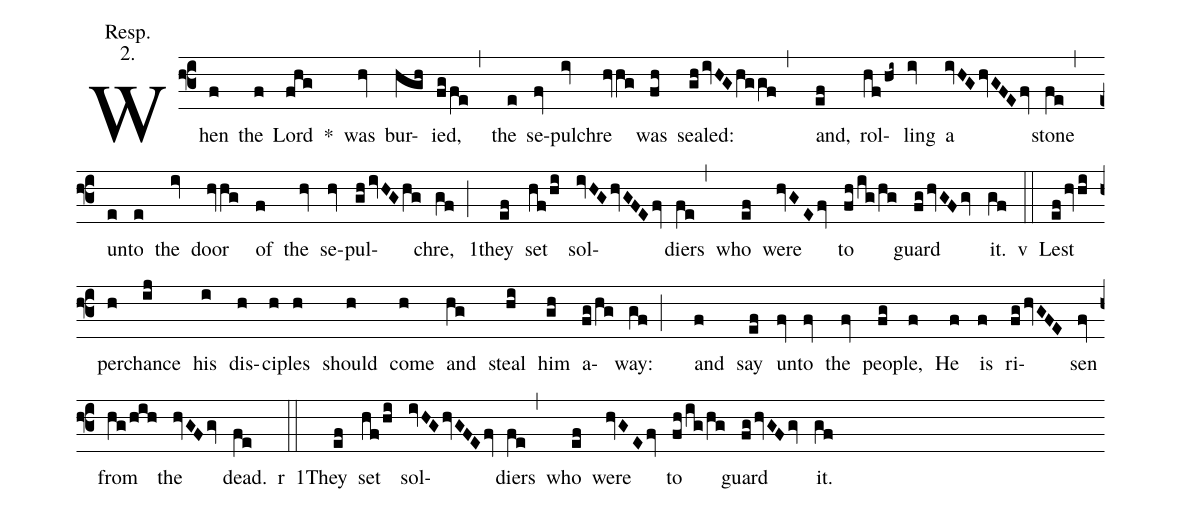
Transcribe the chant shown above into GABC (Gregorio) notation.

annotation: Resp.;
annotation: 2.;
%%
(f3) When(f) the(f) Lord(fhg) <sp>*</sp>() was(hv) bur(hgh)ied,(fg/fe,) the(e) se(fv)pul(iv)chre(hvhg) was(fh) sealed:(ghivHGhggf,) and,(ef) rol(hf/hi~)ling(iv) a(ivHGhvGFEfv) stone(fe,) un(e)to(e) the(iv) door(hvhg) of(f) the(hv) se(hv)pul(ghivHGhg)chre,(gf;) <sp>1</sp>they(ef) set(hf/hi) sol(ivHGhvGFEfv)diers(fe,) who(ef) were(hvGEfv) to(fh/ig/hg) guard(fghvGFgv) it.(gf)

<sp>v</sp>(::) Lest(efhvhi) per(h)chance(ij) his(i) dis(h)ci(h)ples(h) should(h) come(h) and(hg) steal(hi) him(gh) a(fg/hg)way:(gf;) and(f) say(ef) un(fv)to(fv) the(fv) peo(fg)ple,(f) He(f) is(f) ri(fghvGFE)sen(fv) from(hg/hih) the(hvGFgv) dead.(fe)

<sp>r</sp>(::) <sp>1</sp>They(ef) set(hf/hi) sol(ivHGhvGFEfv)diers(fe,) who(ef) were(hvGEfv) to(fh/ig/hg) guard(fghvGFgv) it.(gf)
